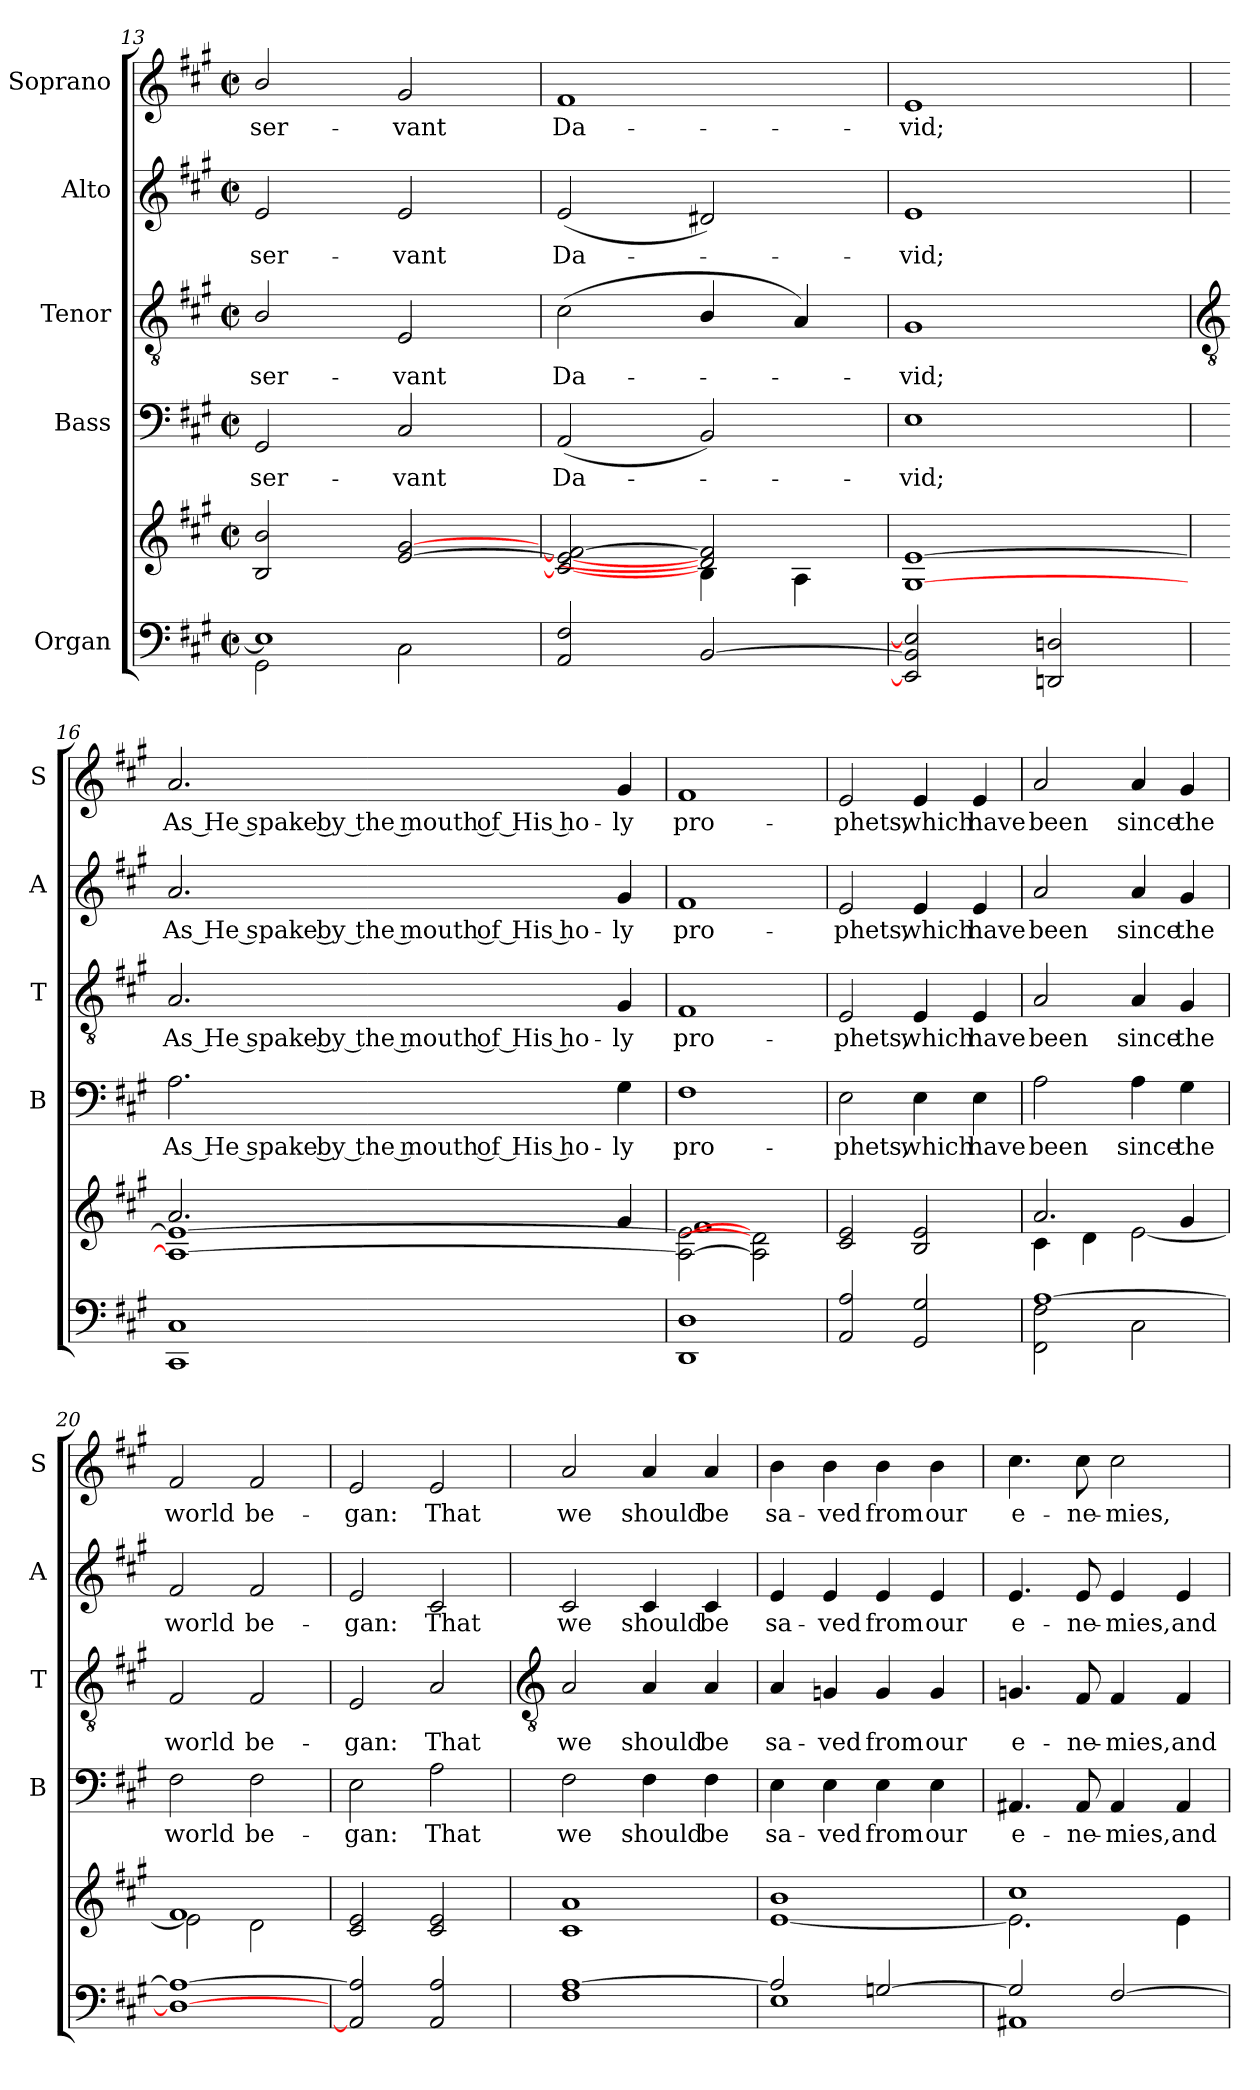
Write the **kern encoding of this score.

**kern	**kern	**kern	**text	**kern	**text	**kern	**text	**kern	**text
*part5	*part5	*part4	*part4	*part3	*part3	*part2	*part2	*part1	*part1
*staff6	*staff5	*staff4	*staff4	*staff3	*staff3	*staff2	*staff2	*staff1	*staff1
*I"Organ	*	*I"Bass	*	*I"Tenor	*	*I"Alto	*	*I"Soprano	*
*	*	*I'B	*	*I'T	*	*I'A	*	*I'S	*
*clefF4	*clefG2	*clefF4	*	*clefGv2	*	*clefG2	*	*clefG2	*
*k[f#c#g#]	*k[f#c#g#]	*k[f#c#g#]	*	*k[f#c#g#]	*	*k[f#c#g#]	*	*k[f#c#g#]	*
*A:	*A:	*A:	*	*A:	*	*A:	*	*A:	*
*M2/2	*M2/2	*M2/2	*	*M2/2	*	*M2/2	*	*M2/2	*
*met(c|)	*met(c|)	*met(c|)	*	*met(c|)	*	*met(c|)	*	*met(c|)	*
=13	=13	=13	=13	=13	=13	=13	=13	=13	=13
*^	*^	*	*	*	*	*	*	*	*
!	!	!	!	!	!LO:LY:b	!	!LO:LY:b	!	!LO:LY:b	!	!LO:LY:b
1E]	2GG#\	2B/ 2b/	1ryy	2GG#	ser-	2B/	ser-	2e	ser-	2b/	ser-
!	!	!	!	!	!LO:LY:b	!	!LO:LY:b	!	!LO:LY:b	!	!LO:LY:b
.	2C#\	[2e/ [2g#/	.	2C#	-vant	2E	-vant	2e	-vant	2g#	-vant
=14	=14	=14	=14	=14	=14	=14	=14	=14	=14	=14	=14
!	!	!	!	!	!LO:LY:b	!	!LO:LY:b	!	!LO:LY:b	!	!LO:LY:b
2AA 2F#	1ryy	2c#/_ 2e/_ 2f#/_	2ryy	(<2AA	Da-	(<2c#	Da-	(<2e	Da-	1f#	Da-
[2BB	.	2d#/] 2f#/]	4B\	2BB)	.	4B/	.	2d#X)	.	.	.
.	.	.	4A\	.	.	4A)	.	.	.	.	.
=15	=15	=15	=15	=15	=15	=15	=15	=15	=15	=15	=15
!	!	!	!	!	!LO:LY:b	!	!LO:LY:b	!	!LO:LY:b	!	!LO:LY:b
2EE] 2BB] 2E]	1ryy	[1G#/ [1e/	1ryy	1E	vid;	1G#	vid;	1e	vid;	1e	-vid;
2DDn 2Dn	.	.	.	.	.	.	.	.	.	.	.
!!LO:LB:g=z
=16	=16	=16	=16	=16	=16	=16	=16	=16	=16	=16	=16
*	*	*	*	*	*	*clefGv2	*	*	*	*	*
!	!	!	!	!	!LO:LY:b	!	!LO:LY:b	!	!LO:LY:b	!	!LO:LY:b
1CC# 1C#	1ryy	1A\_ 1e\_	2.a/	2.A	As He spake by the mouth of His ho-	2.A	As He spake by the mouth of His ho-	2.a	As He spake by the mouth of His ho-	2.a	As He spake by the mouth of His ho-
!	!	!	!	!	!LO:LY:b	!	!LO:LY:b	!	!LO:LY:b	!	!LO:LY:b
.	.	.	4g#/	4G#	-ly	4G#	-ly	4g#	-ly	4g#	-ly
=17	=17	=17	=17	=17	=17	=17	=17	=17	=17	=17	=17
!	!	!	!	!	!LO:LY:b	!	!LO:LY:b	!	!LO:LY:b	!	!LO:LY:b
1DD 1D	1ryy	2A\_ 2e\_	1f#\	1F#	pro-	1F#	pro-	1f#	pro-	1f#	pro-
.	.	2A\] 2d\]	.	.	.	.	.	.	.	.	.
=18	=18	=18	=18	=18	=18	=18	=18	=18	=18	=18	=18
!	!	!	!	!	!LO:LY:b	!	!LO:LY:b	!	!LO:LY:b	!	!LO:LY:b
2AA 2A	1ryy	2c#/ 2e/	1ryy	2E	-phets,	2E	-phets,	2e	-phets,	2e	-phets,
!	!	!	!	!	!LO:LY:b	!	!LO:LY:b	!	!LO:LY:b	!	!LO:LY:b
2GG# 2G#	.	2B/ 2e/	.	4E	which	4E	which	4e	which	4e	which
!	!	!	!	!	!LO:LY:b	!	!LO:LY:b	!	!LO:LY:b	!	!LO:LY:b
.	.	.	.	4E	have	4E	have	4e	have	4e	have
=19	=19	=19	=19	=19	=19	=19	=19	=19	=19	=19	=19
!	!	!	!	!	!LO:LY:b	!	!LO:LY:b	!	!LO:LY:b	!	!LO:LY:b
[1A	2FF#\ 2F#\	2.a/	4c#\	2A	been	2A	been	2a	been	2a	been
.	.	.	4d\	.	.	.	.	.	.	.	.
!	!	!	!	!	!LO:LY:b	!	!LO:LY:b	!	!LO:LY:b	!	!LO:LY:b
.	2C#\	.	[2e\	4A	since	4A	since	4a	since	4a	since
!	!	!	!	!	!LO:LY:b	!	!LO:LY:b	!	!LO:LY:b	!	!LO:LY:b
.	.	4g#/	.	4G#	the	4G#	the	4g#	the	4g#	the
=20	=20	=20	=20	=20	=20	=20	=20	=20	=20	=20	=20
!	!	!	!	!	!LO:LY:b	!	!LO:LY:b	!	!LO:LY:b	!	!LO:LY:b
1D_ 1A_	1ryy	1f#\	2e\]	2F#	world	2F#	world	2f#	world	2f#	world
!	!	!	!	!	!LO:LY:b	!	!LO:LY:b	!	!LO:LY:b	!	!LO:LY:b
.	.	.	2d\	2F#	be-	2F#	be-	2f#	be-	2f#	be-
=21	=21	=21	=21	=21	=21	=21	=21	=21	=21	=21	=21
!	!	!	!	!	!LO:LY:b	!	!LO:LY:b	!	!LO:LY:b	!	!LO:LY:b
2AA] 2A]	1ryy	2c#/ 2e/	1ryy	2E	-gan:	2E	-gan:	2e	-gan:	2e	-gan:
!	!	!	!	!	!LO:LY:b	!	!LO:LY:b	!	!LO:LY:b	!	!LO:LY:b
2AA 2A	.	2c#/ 2e/	.	2A	That	2A	That	2c#	That	2e	That
!!LO:LB:g=z
=22	=22	=22	=22	=22	=22	=22	=22	=22	=22	=22	=22
*	*	*	*	*	*	*clefGv2	*	*	*	*	*
!	!	!	!	!	!LO:LY:b	!	!LO:LY:b	!	!LO:LY:b	!	!LO:LY:b
[1A/	1F#	1a/	1c#\	2F#	we	2A	we	2c#	we	2a	we
!	!	!	!	!	!LO:LY:b	!	!LO:LY:b	!	!LO:LY:b	!	!LO:LY:b
.	.	.	.	4F#	should	4A	should	4c#	should	4a	should
!	!	!	!	!	!LO:LY:b	!	!LO:LY:b	!	!LO:LY:b	!	!LO:LY:b
.	.	.	.	4F#	be	4A	be	4c#	be	4a	be
=23	=23	=23	=23	=23	=23	=23	=23	=23	=23	=23	=23
!	!	!	!	!	!LO:LY:b	!	!LO:LY:b	!	!LO:LY:b	!	!LO:LY:b
2A/]	1E	1b/	[1e\	4E	sa-	4A	sa-	4e	sa-	4b	sa-
!	!	!	!	!	!LO:LY:b	!	!LO:LY:b	!	!LO:LY:b	!	!LO:LY:b
.	.	.	.	4E	-ved	4Gn	-ved	4e	-ved	4b	-ved
!	!	!	!	!	!LO:LY:b	!	!LO:LY:b	!	!LO:LY:b	!	!LO:LY:b
[2Gn/	.	.	.	4E	from	4G	from	4e	from	4b	from
!	!	!	!	!	!LO:LY:b	!	!LO:LY:b	!	!LO:LY:b	!	!LO:LY:b
.	.	.	.	4E	our	4G	our	4e	our	4b	our
=24	=24	=24	=24	=24	=24	=24	=24	=24	=24	=24	=24
!	!	!	!	!	!LO:LY:b	!	!LO:LY:b	!	!LO:LY:b	!	!LO:LY:b
2G/]	1AA#X	1cc#/	2.e\]	4.AA#X	e-	4.Gn	e-	4.e	e-	4.cc#	e-
!	!	!	!	!	!LO:LY:b	!	!LO:LY:b	!	!LO:LY:b	!	!LO:LY:b
.	.	.	.	8AA#	-ne-	8F#	-ne-	8e	-ne-	8cc#	-ne-
!	!	!	!	!	!LO:LY:b	!	!LO:LY:b	!	!LO:LY:b	!	!LO:LY:b
[2F#/	.	.	.	4AA#	-mies,	4F#	-mies,	4e	-mies,	2cc#	-mies,
!	!	!	!	!	!LO:LY:b	!	!LO:LY:b	!	!LO:LY:b	!	!
.	.	.	4e\	4AA#	and	4F#	and	4e	and	.	.
*v	*v	*	*	*	*	*	*	*	*	*	*
*	*v	*v	*	*	*	*	*	*	*	*
=	=	=	=	=	=	=	=	=	=
*-	*-	*-	*-	*-	*-	*-	*-	*-	*-
